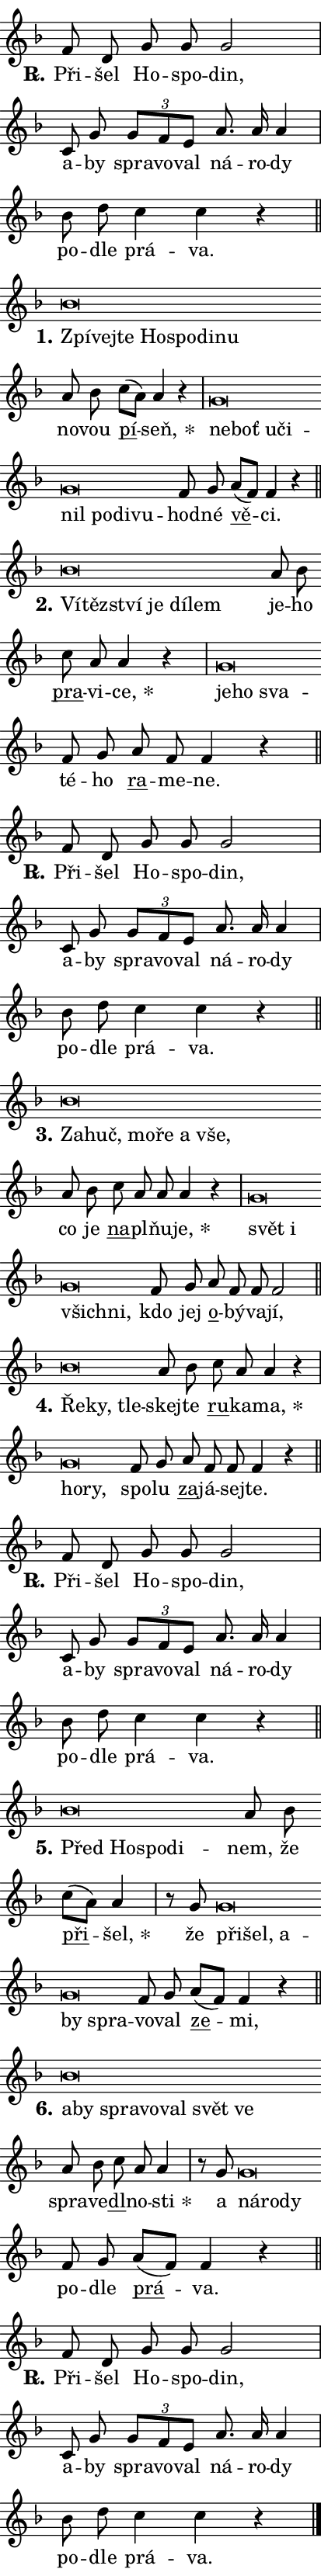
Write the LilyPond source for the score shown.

\version "2.22.1"
\header { tagline = "" }
\paper {
  indent = 0\cm
  top-margin = 0\cm
  right-margin = 0\cm
  bottom-margin = 0\cm
  left-margin = 0\cm
  paper-width = 7\cm
  page-breaking = #ly:one-page-breaking
  system-system-spacing.basic-distance = #11
  score-system-spacing.basic-distance = #11
  ragged-last = ##f
}


%% Author: Thomas Morley
%% https://lists.gnu.org/archive/html/lilypond-user/2020-05/msg00002.html
#(define (line-position grob)
"Returns position of @var[grob} in current system:
   @code{'start}, if at first time-step
   @code{'end}, if at last time-step
   @code{'middle} otherwise
"
  (let* ((col (ly:item-get-column grob))
         (ln (ly:grob-object col 'left-neighbor))
         (rn (ly:grob-object col 'right-neighbor))
         (col-to-check-left (if (ly:grob? ln) ln col))
         (col-to-check-right (if (ly:grob? rn) rn col))
         (break-dir-left
           (and
             (ly:grob-property col-to-check-left 'non-musical #f)
             (ly:item-break-dir col-to-check-left)))
         (break-dir-right
           (and
             (ly:grob-property col-to-check-right 'non-musical #f)
             (ly:item-break-dir col-to-check-right))))
        (cond ((eqv? 1 break-dir-left) 'start)
              ((eqv? -1 break-dir-right) 'end)
              (else 'middle))))

#(define (tranparent-at-line-position vctor)
  (lambda (grob)
  "Relying on @code{line-position} select the relevant enry from @var{vctor}.
Used to determine transparency,"
    (case (line-position grob)
      ((end) (not (vector-ref vctor 0)))
      ((middle) (not (vector-ref vctor 1)))
      ((start) (not (vector-ref vctor 2))))))

noteHeadBreakVisibility =
#(define-music-function (break-visibility)(vector?)
"Makes @code{NoteHead}s transparent relying on @var{break-visibility}"
#{
  \override NoteHead.transparent =
    #(tranparent-at-line-position break-visibility)
#})

#(define delete-ledgers-for-transparent-note-heads
  (lambda (grob)
    "Reads whether a @code{NoteHead} is transparent.
If so this @code{NoteHead} is removed from @code{'note-heads} from
@var{grob}, which is supposed to be @code{LedgerLineSpanner}.
As a result ledgers are not printed for this @code{NoteHead}"
    (let* ((nhds-array (ly:grob-object grob 'note-heads))
           (nhds-list
             (if (ly:grob-array? nhds-array)
                 (ly:grob-array->list nhds-array)
                 '()))
           ;; Relies on the transparent-property being done before
           ;; Staff.LedgerLineSpanner.after-line-breaking is executed.
           ;; This is fragile ...
           (to-keep
             (remove
               (lambda (nhd)
                 (ly:grob-property nhd 'transparent #f))
               nhds-list)))
      ;; TODO find a better method to iterate over grob-arrays, similiar
      ;; to filter/remove etc for lists
      ;; For now rebuilt from scratch
      (set! (ly:grob-object grob 'note-heads)  '())
      (for-each
        (lambda (nhd)
          (ly:pointer-group-interface::add-grob grob 'note-heads nhd))
        to-keep))))

hideNotes = {
  \noteHeadBreakVisibility #begin-of-line-visible
}
unHideNotes = {
  \noteHeadBreakVisibility #all-visible
}

% work-around for resetting accidentals
% https://lilypond.org/doc/v2.23/Documentation/notation/displaying-rhythms#unmetered-music
cadenzaMeasure = {
  \cadenzaOff
  \partial 1024 s1024
  \cadenzaOn
}

#(define-markup-command (accent layout props text) (markup?)
  "Underline accented syllable"
  (interpret-markup layout props
    #{\markup \override #'(offset . 4.3) \underline { #text }#}))

responsum = \markup \concat {
  "R" \hspace #-1.05 \path #0.1 #'((moveto 0 0.07) (lineto 0.9 0.8)) \hspace #0.05 "."
}

\layout {
    \context {
        \Staff
        \remove "Time_signature_engraver"
        \override LedgerLineSpanner.after-line-breaking = #delete-ledgers-for-transparent-note-heads
    }
    \context {
        \Voice {
            \override NoteHead.output-attributes = #'((class . "notehead"))
            \override Hairpin.height = #0.55
        }
    }
    \context {
        \Lyrics {
            \override StanzaNumber.output-attributes = #'((class . "stanzanumber"))
            \override LyricSpace.minimum-distance = #0.9
            \override LyricText.font-name = #"TeX Gyre Schola"
            \override LyricText.font-size = 1
            \override StanzaNumber.font-name = #"TeX Gyre Schola Bold"
            \override StanzaNumber.font-size = 1
        }
    }
}

% magnetic-lyrics.ily
%
%   written by
%     Jean Abou Samra <jean@abou-samra.fr>
%     Werner Lemberg <wl@gnu.org>
%
%   adapted by
%     Jiri Hon <jiri.hon@gmail.com>
%
% Version 2022-Apr-15

% https://www.mail-archive.com/lilypond-user@gnu.org/msg149350.html

#(define (Left_hyphen_pointer_engraver context)
   "Collect syllable-hyphen-syllable occurrences in lyrics and store
them in properties.  This engraver only looks to the left.  For
example, if the lyrics input is @code{foo -- bar}, it does the
following.

@itemize @bullet
@item
Set the @code{text} property of the @code{LyricHyphen} grob between
@q{foo} and @q{bar} to @code{foo}.

@item
Set the @code{left-hyphen} property of the @code{LyricText} grob with
text @q{foo} to the @code{LyricHyphen} grob between @q{foo} and
@q{bar}.
@end itemize

Use this auxiliary engraver in combination with the
@code{lyric-@/text::@/apply-@/magnetic-@/offset!} hook."
   (let ((hyphen #f)
         (text #f))
     (make-engraver
      (acknowledgers
       ((lyric-syllable-interface engraver grob source-engraver)
        (set! text grob)))
      (end-acknowledgers
       ((lyric-hyphen-interface engraver grob source-engraver)
        ;(when (not (grob::has-interface grob 'lyric-space-interface))
          (set! hyphen grob)));)
      ((stop-translation-timestep engraver)
       (when (and text hyphen)
         (ly:grob-set-object! text 'left-hyphen hyphen))
       (set! text #f)
       (set! hyphen #f)))))

#(define (lyric-text::apply-magnetic-offset! grob)
   "If the space between two syllables is less than the value in
property @code{LyricText@/.details@/.squash-threshold}, move the right
syllable to the left so that it gets concatenated with the left
syllable.

Use this function as a hook for
@code{LyricText@/.after-@/line-@/breaking} if the
@code{Left_@/hyphen_@/pointer_@/engraver} is active."
   (let ((hyphen (ly:grob-object grob 'left-hyphen #f)))
     (when hyphen
       (let ((left-text (ly:spanner-bound hyphen LEFT)))
         (when (grob::has-interface left-text 'lyric-syllable-interface)
           (let* ((common (ly:grob-common-refpoint grob left-text X))
                  (this-x-ext (ly:grob-extent grob common X))
                  (left-x-ext
                   (begin
                     ;; Trigger magnetism for left-text.
                     (ly:grob-property left-text 'after-line-breaking)
                     (ly:grob-extent left-text common X)))
                  ;; `delta` is the gap width between two syllables.
                  (delta (- (interval-start this-x-ext)
                            (interval-end left-x-ext)))
                  (details (ly:grob-property grob 'details))
                  (threshold (assoc-get 'squash-threshold details 0.2)))
             (when (< delta threshold)
               (let* (;; We have to manipulate the input text so that
                      ;; ligatures crossing syllable boundaries are not
                      ;; disabled.  For languages based on the Latin
                      ;; script this is essentially a beautification.
                      ;; However, for non-Western scripts it can be a
                      ;; necessity.
                      (lt (ly:grob-property left-text 'text))
                      (rt (ly:grob-property grob 'text))
                      (is-space (grob::has-interface hyphen 'lyric-space-interface))
                      (space (if is-space " " ""))
                      (space-markup (grob-interpret-markup grob " "))
                      (space-size (interval-length (ly:stencil-extent space-markup X)))
                      (extra-delta (if is-space space-size 0))
                      ;; Append new syllable.
                      (ltrt-space (if (and (string? lt) (string? rt))
                                (string-append lt space rt)
                                (make-concat-markup (list lt space rt))))
                      ;; Right-align `ltrt` to the right side.
                      (ltrt-space-markup (grob-interpret-markup
                               grob
                               (make-translate-markup
                                (cons (interval-length this-x-ext) 0)
                                (make-right-align-markup ltrt-space)))))
                 (begin
                   ;; Don't print `left-text`.
                   (ly:grob-set-property! left-text 'stencil #f)
                   ;; Set text and stencil (which holds all collected
                   ;; syllables so far) and shift it to the left.
                   (ly:grob-set-property! grob 'text ltrt-space)
                   (ly:grob-set-property! grob 'stencil ltrt-space-markup)
                   (ly:grob-translate-axis! grob (- (- delta extra-delta)) X))))))))))


#(define (lyric-hyphen::displace-bounds-first grob)
   ;; Make very sure this callback isn't triggered too early.
   (let ((left (ly:spanner-bound grob LEFT))
         (right (ly:spanner-bound grob RIGHT)))
     (ly:grob-property left 'after-line-breaking)
     (ly:grob-property right 'after-line-breaking)
     (ly:lyric-hyphen::print grob)))

squashThreshold = #0.4

\layout {
  \context {
    \Lyrics
    \consists #Left_hyphen_pointer_engraver
    \override LyricText.after-line-breaking =
      #lyric-text::apply-magnetic-offset!
    \override LyricHyphen.stencil = #lyric-hyphen::displace-bounds-first
    \override LyricText.details.squash-threshold = \squashThreshold
    \override LyricHyphen.minimum-distance = 0
    \override LyricHyphen.minimum-length = \squashThreshold
  }
}

squash = \override LyricText.details.squash-threshold = 9999
unSquash = \override LyricText.details.squash-threshold = \squashThreshold

left = \override LyricText.self-alignment-X = #LEFT
unLeft = \revert LyricText.self-alignment-X

starOffset = #(lambda (grob) 
                (let ((x_offset (ly:self-alignment-interface::aligned-on-x-parent grob)))
                  (if (= x_offset 0) 0 (+ x_offset 1.2))))

star = #(define-music-function (syllable)(string?)
"Append star separator at the end of a syllable"
#{
  \once \override LyricText.X-offset = #starOffset
  \lyricmode { \markup {
    #syllable
    \override #'((font-name . "TeX Gyre Schola Bold")) \hspace #0.2 \lower #0.65 \larger "*"
  } }
#})

starAccent = #(define-music-function (syllable)(string?)
"Append star separator at the end of a syllable and make accent"
#{
  \once \override LyricText.X-offset = #starOffset
  \lyricmode { \markup {
    \accent #syllable
    \override #'((font-name . "TeX Gyre Schola Bold")) \hspace #0.2 \lower #0.65 \larger "*"
  } }
#})

breath = #(define-music-function (syllable)(string?)
"Append breathing indicator at the end of a syllable"
#{
  \lyricmode { \markup { #syllable "+" } }
#})

optionalBreath = #(define-music-function (syllable)(string?)
"Append optional breathing indicator at the end of a syllable"
#{
  \lyricmode { \markup { #syllable "(+)" } }
#})


\score {
    <<
        \new Voice = "melody" { \cadenzaOn \key f \major \relative { f'8 d g g g2 \cadenzaMeasure \bar "|" c,8 g' \tuplet 3/2 { g[ f e] } a8. a16 a4 \cadenzaMeasure \bar "|" bes8 d c4 c r \cadenzaMeasure \bar "||" \break }
\relative { bes'\breve*1/16 \hideNotes \breve*1/16 \bar "" \breve*1/16 \bar "" \breve*1/16 \bar "" \breve*1/16 \bar "" \breve*1/16 \breve*1/16 \bar "" \unHideNotes a8 bes \bar "" c[( a)] a4 r \cadenzaMeasure \bar "|" g\breve*1/16 \hideNotes \breve*1/16 \bar "" \breve*1/16 \bar "" \breve*1/16 \bar "" \breve*1/16 \bar "" \breve*1/16 \bar "" \breve*1/16 \breve*1/16 \bar "" \unHideNotes f8 g \bar "" a[( f)] f4 r \cadenzaMeasure \bar "||" \break }
\relative { bes'\breve*1/16 \hideNotes \breve*1/16 \bar "" \breve*1/16 \bar "" \breve*1/16 \bar "" \breve*1/16 \breve*1/16 \bar "" \unHideNotes a8 bes \bar "" c a a4 r \cadenzaMeasure \bar "|" g\breve*1/16 \hideNotes \breve*1/16 \breve*1/16 \bar "" \unHideNotes f8 g \bar "" a f f4 r \cadenzaMeasure \bar "||" \break }
\relative { f'8 d g g g2 \cadenzaMeasure \bar "|" c,8 g' \tuplet 3/2 { g[ f e] } a8. a16 a4 \cadenzaMeasure \bar "|" bes8 d c4 c r \cadenzaMeasure \bar "||" \break }
\relative { bes'\breve*1/16 \hideNotes \breve*1/16 \bar "" \breve*1/16 \bar "" \breve*1/16 \bar "" \breve*1/16 \breve*1/16 \bar "" \unHideNotes a8 bes \bar "" c a a a4 r \cadenzaMeasure \bar "|" g\breve*1/16 \hideNotes \breve*1/16 \bar "" \breve*1/16 \breve*1/16 \bar "" \unHideNotes f8 g \bar "" a f f f2 \cadenzaMeasure \bar "||" \break }
\relative { bes'\breve*1/16 \hideNotes \breve*1/16 \breve*1/16 \bar "" \unHideNotes a8 bes \bar "" c a a4 r \cadenzaMeasure \bar "|" g\breve*1/16 \hideNotes \breve*1/16 \bar "" \unHideNotes f8 g \bar "" a f f f4 r \cadenzaMeasure \bar "||" \break }
\relative { f'8 d g g g2 \cadenzaMeasure \bar "|" c,8 g' \tuplet 3/2 { g[ f e] } a8. a16 a4 \cadenzaMeasure \bar "|" bes8 d c4 c r \cadenzaMeasure \bar "||" \break }
\relative { bes'\breve*1/16 \hideNotes \breve*1/16 \bar "" \breve*1/16 \breve*1/16 \bar "" \unHideNotes a8 bes \bar "" c[( a)] a4 \cadenzaMeasure \bar "|" r8 g8 g\breve*1/16 \hideNotes \breve*1/16 \bar "" \breve*1/16 \bar "" \breve*1/16 \breve*1/16 \bar "" \unHideNotes f8 g \bar "" a[( f)] f4 r \cadenzaMeasure \bar "||" \break }
\relative { bes'\breve*1/16 \hideNotes \breve*1/16 \bar "" \breve*1/16 \bar "" \breve*1/16 \bar "" \breve*1/16 \bar "" \breve*1/16 \breve*1/16 \bar "" \unHideNotes a8 bes \bar "" c a a4 \cadenzaMeasure \bar "|" r8 g8 g\breve*1/16 \hideNotes \breve*1/16 \breve*1/16 \bar "" \unHideNotes f8 g \bar "" a[( f)] f4 r \cadenzaMeasure \bar "||" \break }
\relative { f'8 d g g g2 \cadenzaMeasure \bar "|" c,8 g' \tuplet 3/2 { g[ f e] } a8. a16 a4 \cadenzaMeasure \bar "|" bes8 d c4 c r \cadenzaMeasure \bar "||" \break } \bar "|." }
        \new Lyrics \lyricsto "melody" { \lyricmode { \set stanza = \responsum
Při -- šel Ho -- spo -- din, a -- by spra -- vo -- val ná -- ro -- dy po -- dle prá -- va.
\set stanza = "1."
\left Zpí -- \squash vej -- te Ho -- spo -- di -- nu \unLeft \unSquash no -- vou \markup \accent pí -- \star seň, \left ne -- \squash boť u -- či -- nil po -- di -- vu -- \unLeft \unSquash hod -- né \markup \accent vě -- ci.
\set stanza = "2."
\left Ví -- \squash těz -- ství je dí -- lem \unLeft \unSquash je -- ho \markup \accent pra -- vi -- \star ce, \left je -- \squash ho sva -- \unLeft \unSquash té -- ho \markup \accent ra -- me -- ne.
\set stanza = \responsum
Při -- šel Ho -- spo -- din, a -- by spra -- vo -- val ná -- ro -- dy po -- dle prá -- va.
\set stanza = "3."
\left Za -- \squash huč, mo -- ře a vše, \unLeft \unSquash co je \markup \accent na -- pl -- ňu -- \star je, \left svět \squash i všich -- ni, \unLeft \unSquash kdo jej \markup \accent o -- bý -- va -- jí,
\set stanza = "4."
\left Ře -- \squash ky, tle -- \unLeft \unSquash skej -- te \markup \accent ru -- ka -- \star ma, \left ho -- \squash ry, \unLeft \unSquash spo -- lu \markup \accent za -- já -- sej -- te.
\set stanza = \responsum
Při -- šel Ho -- spo -- din, a -- by spra -- vo -- val ná -- ro -- dy po -- dle prá -- va.
\set stanza = "5."
\left Před \squash Ho -- spo -- di -- \unLeft \unSquash nem, že \markup \accent při -- \star šel, že \left při -- \squash šel, a -- by spra -- \unLeft \unSquash vo -- val \markup \accent ze -- mi,
\set stanza = "6."
\left a -- \squash by spra -- vo -- val svět ve \unLeft \unSquash spra -- ve -- \markup \accent dl -- no -- \star sti a \left ná -- \squash ro -- dy \unLeft \unSquash po -- dle \markup \accent prá -- va.
\set stanza = \responsum
Při -- šel Ho -- spo -- din, a -- by spra -- vo -- val ná -- ro -- dy po -- dle prá -- va. } }
    >>
    \layout {}
}
